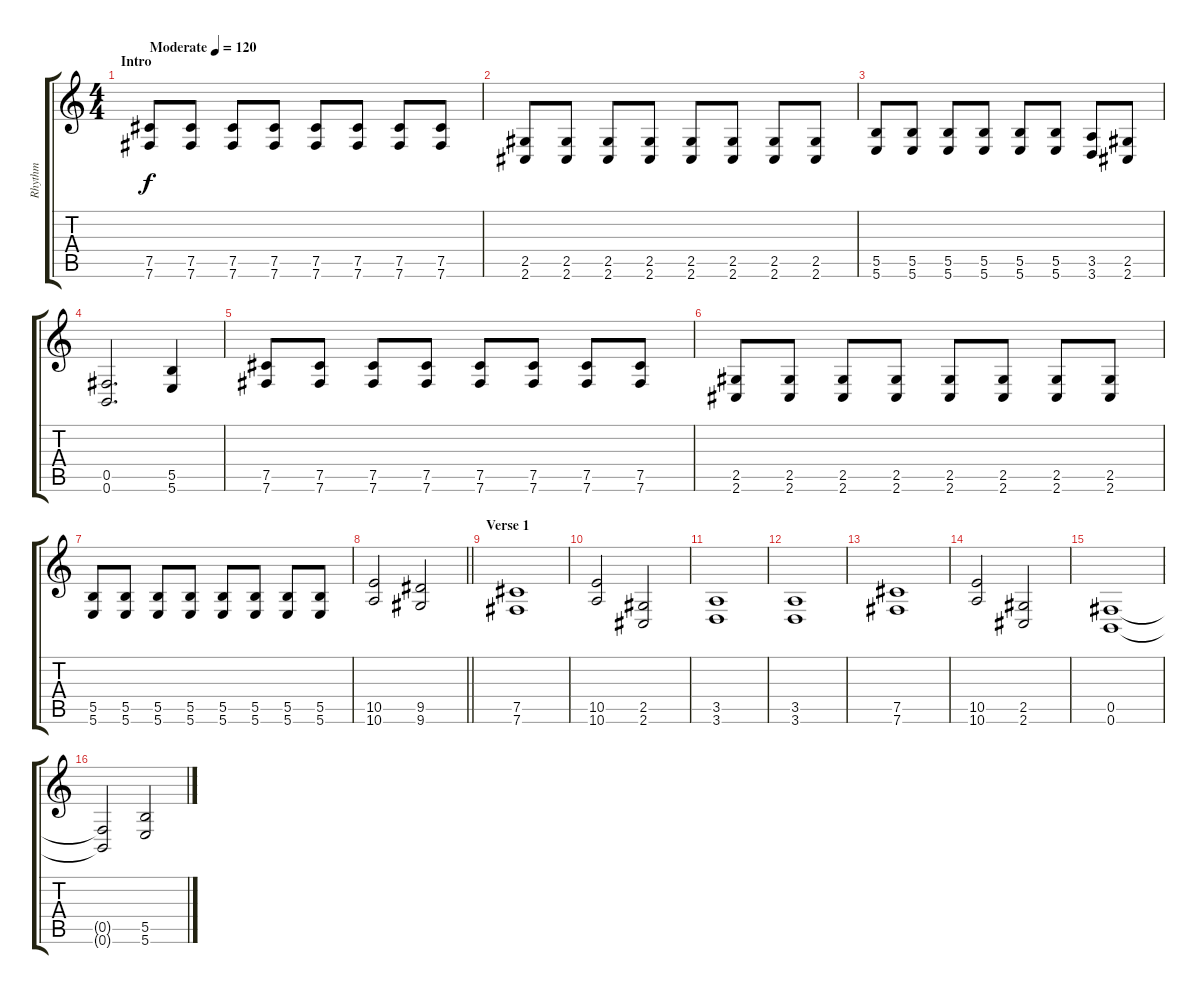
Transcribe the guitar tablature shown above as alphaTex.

\track ("Rhythm" "Rhythm") {instrument distortionguitar}
\staff {score tabs}
\tuning (Db4 Ab3 E3 B2 Gb2 B1) {hide}
\ts (4 4)
\section ("" "Intro")
\tempo (120 "Moderate")
\clef g2
\ks c
(7.5 7.6).8{dy f instrument distortionguitar} (7.5 7.6).8 (7.5 7.6).8 (7.5 7.6).8 (7.5 7.6).8 (7.5 7.6).8 (7.5 7.6).8 (7.5 7.6).8 |
(2.5 2.6).8 (2.5 2.6).8 (2.5 2.6).8 (2.5 2.6).8 (2.5 2.6).8 (2.5 2.6).8 (2.5 2.6).8 (2.5 2.6).8 |
(5.5 5.6).8 (5.5 5.6).8 (5.5 5.6).8 (5.5 5.6).8 (5.5 5.6).8 (5.5 5.6).8 (3.5 3.6).8 (2.5 2.6).8 |
(0.5 0.6).2{d} (5.5 5.6).4 |
(7.5 7.6).8 (7.5 7.6).8 (7.5 7.6).8 (7.5 7.6).8 (7.5 7.6).8 (7.5 7.6).8 (7.5 7.6).8 (7.5 7.6).8 |
(2.5 2.6).8 (2.5 2.6).8 (2.5 2.6).8 (2.5 2.6).8 (2.5 2.6).8 (2.5 2.6).8 (2.5 2.6).8 (2.5 2.6).8 |
(5.5 5.6).8 (5.5 5.6).8 (5.5 5.6).8 (5.5 5.6).8 (5.5 5.6).8 (5.5 5.6).8 (5.5 5.6).8 (5.5 5.6).8 |
\barLineRight lightlight
(10.5 10.6).2 (9.5 9.6).2 |
\section ("" "Verse 1")
(7.5 7.6).1 |
(10.5 10.6).2 (2.5 2.6).2 |
(3.5 3.6).1 |
(3.5 3.6).1 |
(7.5 7.6).1 |
(10.5 10.6).2 (2.5 2.6).2 |
(0.5 0.6).1 |
(0.5{t} 0.6{t}).2 (5.5 5.6).2
